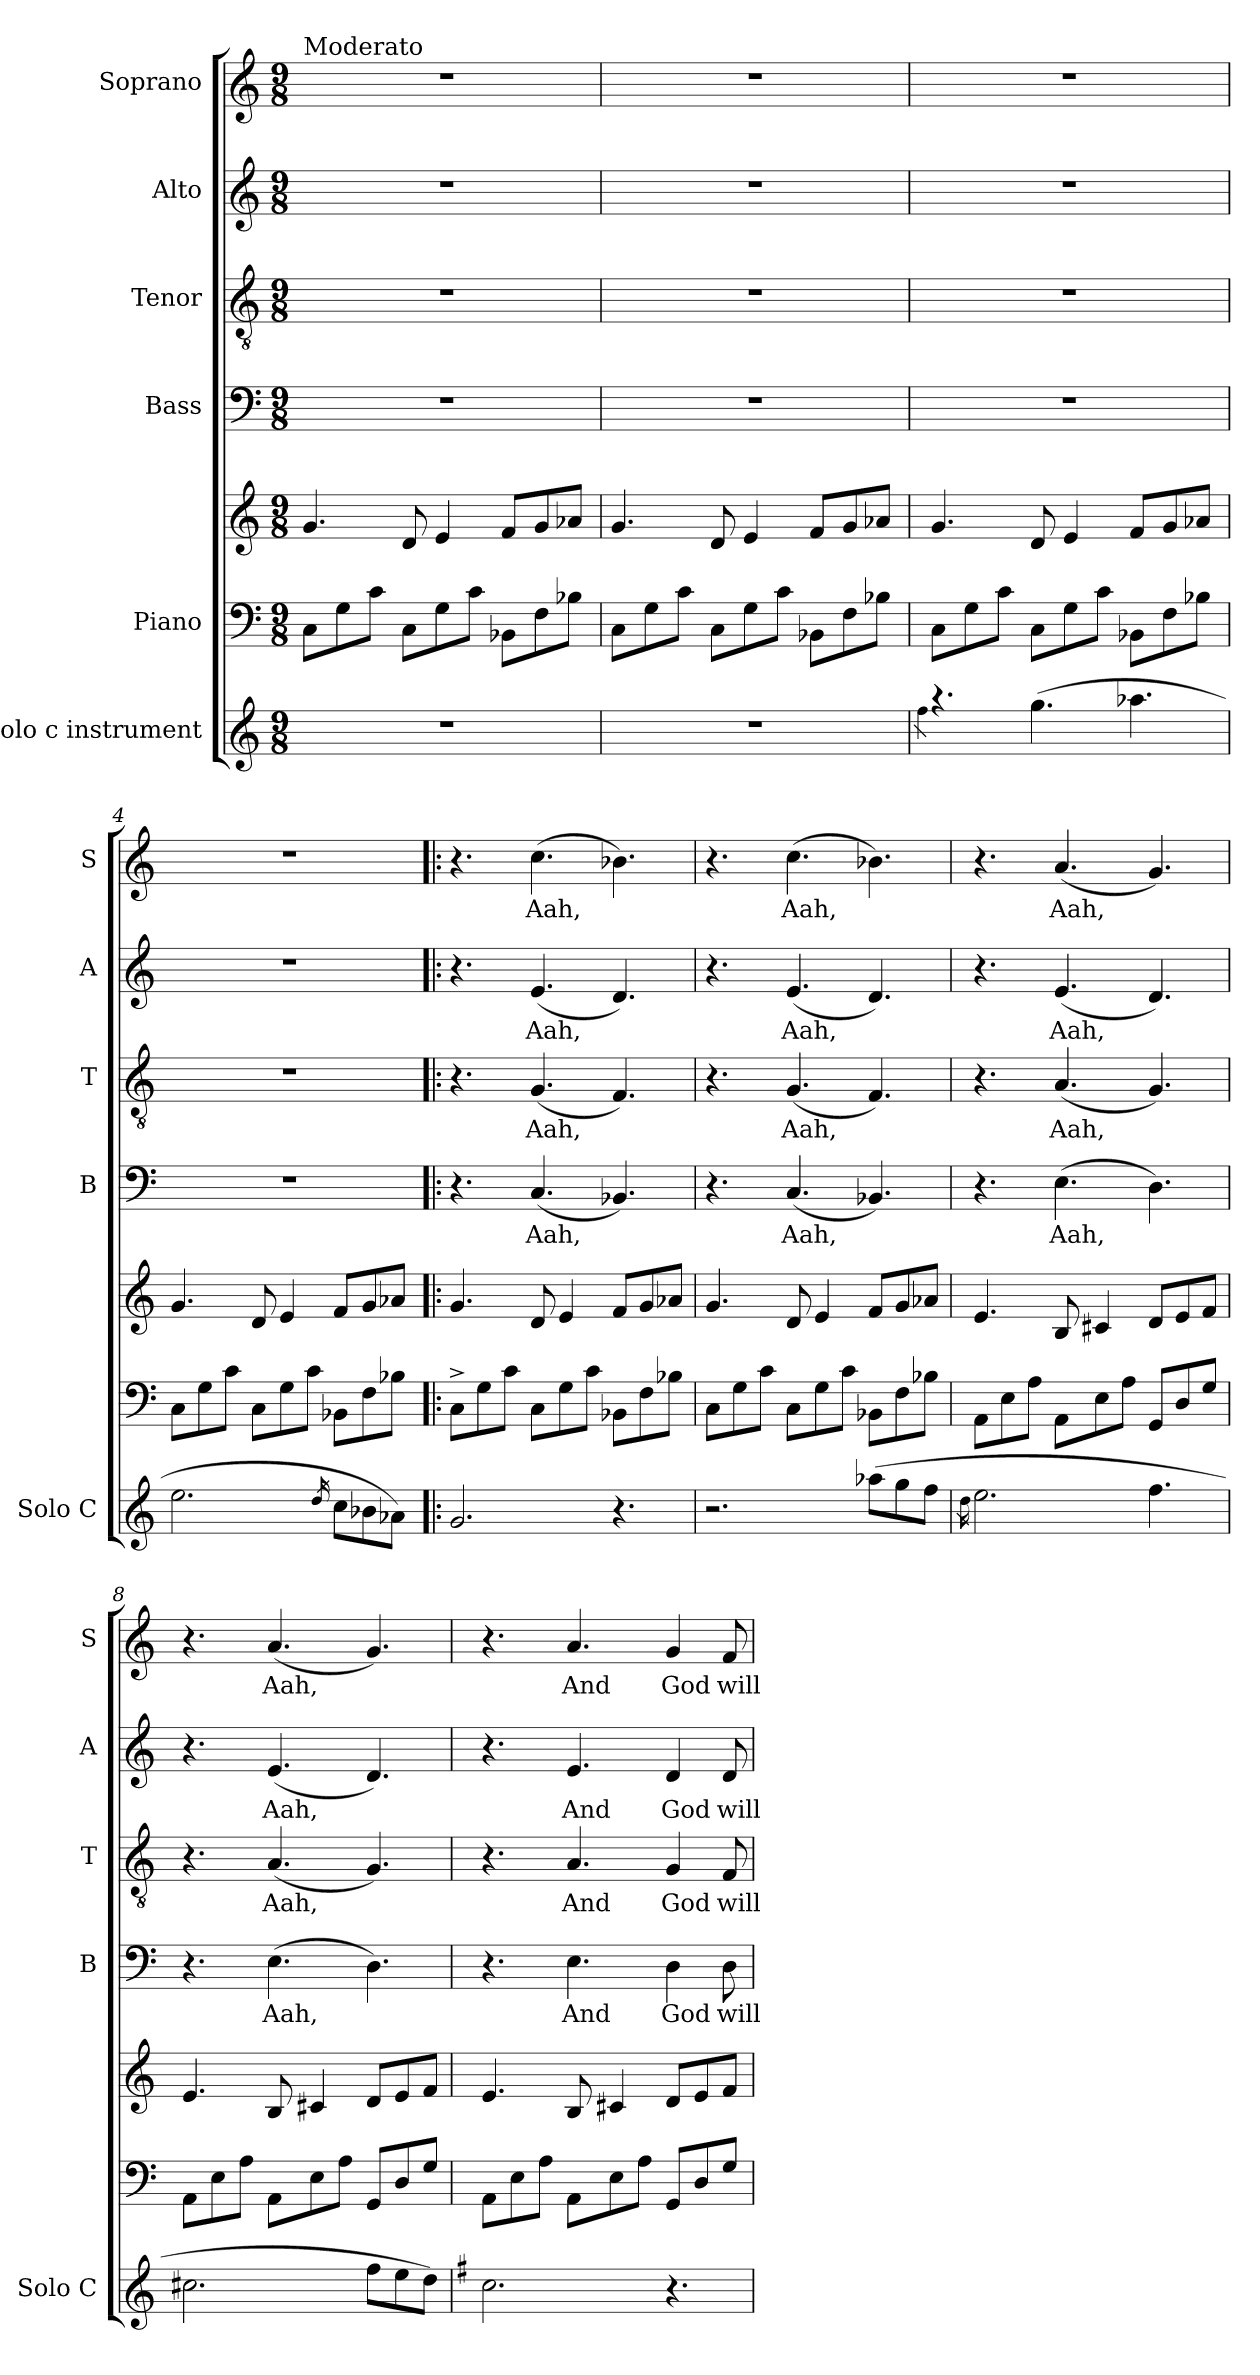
**kern	**kern	**kern	**kern	**text	**kern	**text	**kern	**text	**kern	**text
*part6	*part5	*part5	*part4	*part4	*part3	*part3	*part2	*part2	*part1	*part1
*staff7	*staff6	*staff5	*staff4	*staff4	*staff3	*staff3	*staff2	*staff2	*staff1	*staff1
*I"Solo c instrument	*I"Piano	*	*I"Bass	*	*I"Tenor	*	*I"Alto	*	*I"Soprano	*
*I'Solo C	*	*	*I'B	*	*I'T	*	*I'A	*	*I'S	*
*clefG2	*clefF4	*clefG2	*clefF4	*	*clefGv2	*	*clefG2	*	*clefG2	*
*k[]	*k[]	*k[]	*k[]	*	*k[]	*	*k[]	*	*k[]	*
*C:	*C:	*C:	*C:	*	*C:	*	*C:	*	*C:	*
*M9/8	*M9/8	*M9/8	*M9/8	*	*M9/8	*	*M9/8	*	*M9/8	*
*MM100	*MM100	*MM100	*MM100	*	*MM100	*	*MM100	*	*MM100	*
=1	=1	=1	=1	=1	=1	=1	=1	=1	=1	=1
!	!	!	!	!	!	!	!	!	!LO:TX:a:t=Moderato	!
!LO:N:vis=1	!	!	!LO:N:vis=1	!	!LO:N:vis=1	!	!LO:N:vis=1	!	!LO:N:vis=1	!
8%9r	8C\L	4.g/	8%9r	.	8%9r	.	8%9r	.	8%9r	.
.	8G\	.	.	.	.	.	.	.	.	.
.	8c\J	.	.	.	.	.	.	.	.	.
.	8C\L	8d/	.	.	.	.	.	.	.	.
.	8G\	4e/	.	.	.	.	.	.	.	.
.	8c\J	.	.	.	.	.	.	.	.	.
.	8BB-X\L	8f/L	.	.	.	.	.	.	.	.
.	8F\	8g/	.	.	.	.	.	.	.	.
.	8B-X\J	8a-X/J	.	.	.	.	.	.	.	.
=2	=2	=2	=2	=2	=2	=2	=2	=2	=2	=2
!LO:N:vis=1	!	!	!LO:N:vis=1	!	!LO:N:vis=1	!	!LO:N:vis=1	!	!LO:N:vis=1	!
8%9r	8C\L	4.g/	8%9r	.	8%9r	.	8%9r	.	8%9r	.
.	8G\	.	.	.	.	.	.	.	.	.
.	8c\J	.	.	.	.	.	.	.	.	.
.	8C\L	8d/	.	.	.	.	.	.	.	.
.	8G\	4e/	.	.	.	.	.	.	.	.
.	8c\J	.	.	.	.	.	.	.	.	.
.	8BB-X\L	8f/L	.	.	.	.	.	.	.	.
.	8F\	8g/	.	.	.	.	.	.	.	.
.	8B-X\J	8a-X/J	.	.	.	.	.	.	.	.
=3	=3	=3	=3	=3	=3	=3	=3	=3	=3	=3
*^	*	*	*	*	*	*	*	*	*	*
.	4qff\	.	.	.	.	.	.	.	.	.	.
!	!	!	!	!LO:N:vis=1	!	!LO:N:vis=1	!	!LO:N:vis=1	!	!LO:N:vis=1	!
4.raa	1ryy	8C\L	4.g/	8%9r	.	8%9r	.	8%9r	.	8%9r	.
.	.	8G\	.	.	.	.	.	.	.	.	.
.	.	8c\J	.	.	.	.	.	.	.	.	.
(>4.gg\	.	8C\L	8d/	.	.	.	.	.	.	.	.
.	.	8G\	4e/	.	.	.	.	.	.	.	.
.	.	8c\J	.	.	.	.	.	.	.	.	.
4.aa-X\	.	8BB-X\L	8f/L	.	.	.	.	.	.	.	.
.	.	8F\	8g/	.	.	.	.	.	.	.	.
.	8ryy	8B-X\J	8a-X/J	.	.	.	.	.	.	.	.
=4	=4	=4	=4	=4	=4	=4	=4	=4	=4	=4	=4
!	!	!	!	!LO:N:vis=1	!	!LO:N:vis=1	!	!LO:N:vis=1	!	!LO:N:vis=1	!
*v	*v	*	*	*	*	*	*	*	*	*	*
2.ee\	8C\L	4.g/	8%9r	.	8%9r	.	8%9r	.	8%9r	.
.	8G\	.	.	.	.	.	.	.	.	.
.	8c\J	.	.	.	.	.	.	.	.	.
.	8C\L	8d/	.	.	.	.	.	.	.	.
.	8G\	4e/	.	.	.	.	.	.	.	.
.	8c\J	.	.	.	.	.	.	.	.	.
16qdd/	.	.	.	.	.	.	.	.	.	.
8cc\L	8BB-X\L	8f/L	.	.	.	.	.	.	.	.
8b-X\	8F\	8g/	.	.	.	.	.	.	.	.
8a-X\J)	8B-X\J	8a-X/J	.	.	.	.	.	.	.	.
!!LO:PB:g=z
=5!|:	=5!|:	=5!|:	=5!|:	=5!|:	=5!|:	=5!|:	=5!|:	=5!|:	=5!|:	=5!|:
2.g/	8C^>\L	4.g/	4.r	.	4.r	.	4.r	.	4.r	.
.	8G\	.	.	.	.	.	.	.	.	.
.	8c\J	.	.	.	.	.	.	.	.	.
!	!	!	!	!LO:LY:b	!	!LO:LY:b	!	!LO:LY:b	!	!LO:LY:b
.	8C\L	8d/	(<4.C/	Aah,	(<4.G/	Aah,	(<4.e/	Aah,	(>4.cc\	Aah,
.	8G\	4e/	.	.	.	.	.	.	.	.
.	8c\J	.	.	.	.	.	.	.	.	.
4.r	8BB-X\L	8f/L	4.BB-X/)	.	4.F/)	.	4.d/)	.	4.b-X\)	.
.	8F\	8g/	.	.	.	.	.	.	.	.
.	8B-X\J	8a-X/J	.	.	.	.	.	.	.	.
=6	=6	=6	=6	=6	=6	=6	=6	=6	=6	=6
2.r	8C\L	4.g/	4.r	.	4.r	.	4.r	.	4.r	.
.	8G\	.	.	.	.	.	.	.	.	.
.	8c\J	.	.	.	.	.	.	.	.	.
!	!	!	!	!LO:LY:b	!	!LO:LY:b	!	!LO:LY:b	!	!LO:LY:b
.	8C\L	8d/	(<4.C/	Aah,	(<4.G/	Aah,	(<4.e/	Aah,	(>4.cc\	Aah,
.	8G\	4e/	.	.	.	.	.	.	.	.
.	8c\J	.	.	.	.	.	.	.	.	.
(>8aa-X\L	8BB-X\L	8f/L	4.BB-X/)	.	4.F/)	.	4.d/)	.	4.b-X\)	.
8gg\	8F\	8g/	.	.	.	.	.	.	.	.
8ff\J	8B-X\J	8a-X/J	.	.	.	.	.	.	.	.
=7	=7	=7	=7	=7	=7	=7	=7	=7	=7	=7
*^	*	*	*	*	*	*	*	*	*	*
.	16qdd\	.	.	.	.	.	.	.	.	.	.
2.ee\	1ryy	8AA\L	4.e/	4.r	.	4.r	.	4.r	.	4.r	.
.	.	8E\	.	.	.	.	.	.	.	.	.
.	.	8A\J	.	.	.	.	.	.	.	.	.
!	!	!	!	!	!LO:LY:b	!	!LO:LY:b	!	!LO:LY:b	!	!LO:LY:b
.	.	8AA\L	8B/	(>4.E\	Aah,	(<4.A/	Aah,	(<4.e/	Aah,	(<4.a/	Aah,
.	.	8E\	4c#X/	.	.	.	.	.	.	.	.
.	.	8A\J	.	.	.	.	.	.	.	.	.
4.ff\	.	8GG/L	8d/L	4.D\)	.	4.G/)	.	4.d/)	.	4.g/)	.
.	.	8D/	8e/	.	.	.	.	.	.	.	.
.	8ryy	8G/J	8f/J	.	.	.	.	.	.	.	.
*v	*v	*	*	*	*	*	*	*	*	*	*
=8	=8	=8	=8	=8	=8	=8	=8	=8	=8	=8
2.cc#X\	8AA\L	4.e/	4.r	.	4.r	.	4.r	.	4.r	.
.	8E\	.	.	.	.	.	.	.	.	.
.	8A\J	.	.	.	.	.	.	.	.	.
!	!	!	!	!LO:LY:b	!	!LO:LY:b	!	!LO:LY:b	!	!LO:LY:b
.	8AA\L	8B/	(>4.E\	Aah,	(<4.A/	Aah,	(<4.e/	Aah,	(<4.a/	Aah,
.	8E\	4c#X/	.	.	.	.	.	.	.	.
.	8A\J	.	.	.	.	.	.	.	.	.
8ff\L	8GG/L	8d/L	4.D\)	.	4.G/)	.	4.d/)	.	4.g/)	.
8ee\	8D/	8e/	.	.	.	.	.	.	.	.
8dd\J)	8G/J	8f/J	.	.	.	.	.	.	.	.
!!LO:PB:g=z
=9	=9	=9	=9	=9	=9	=9	=9	=9	=9	=9
*k[f#]	*	*	*	*	*	*	*	*	*	*
*G:	*	*	*	*	*	*	*	*	*	*
2.cc\	8AA\L	4.e/	4.r	.	4.r	.	4.r	.	4.r	.
.	8E\	.	.	.	.	.	.	.	.	.
.	8A\J	.	.	.	.	.	.	.	.	.
!	!	!	!	!LO:LY:b	!	!LO:LY:b	!	!LO:LY:b	!	!LO:LY:b
.	8AA\L	8B/	4.E\	And	4.A/	And	4.e/	And	4.a/	And
.	8E\	4c#X/	.	.	.	.	.	.	.	.
.	8A\J	.	.	.	.	.	.	.	.	.
!	!	!	!	!LO:LY:b	!	!LO:LY:b	!	!LO:LY:b	!	!LO:LY:b
4.r	8GG/L	8d/L	4D\	God	4G/	God	4d/	God	4g/	God
.	8D/	8e/	.	.	.	.	.	.	.	.
!	!	!	!	!LO:LY:b	!	!LO:LY:b	!	!LO:LY:b	!	!LO:LY:b
.	8G/J	8f/J	8D\	will	8F/	will	8d/	will	8f/	will
=	=	=	=	=	=	=	=	=	=	=
*-	*-	*-	*-	*-	*-	*-	*-	*-	*-	*-
